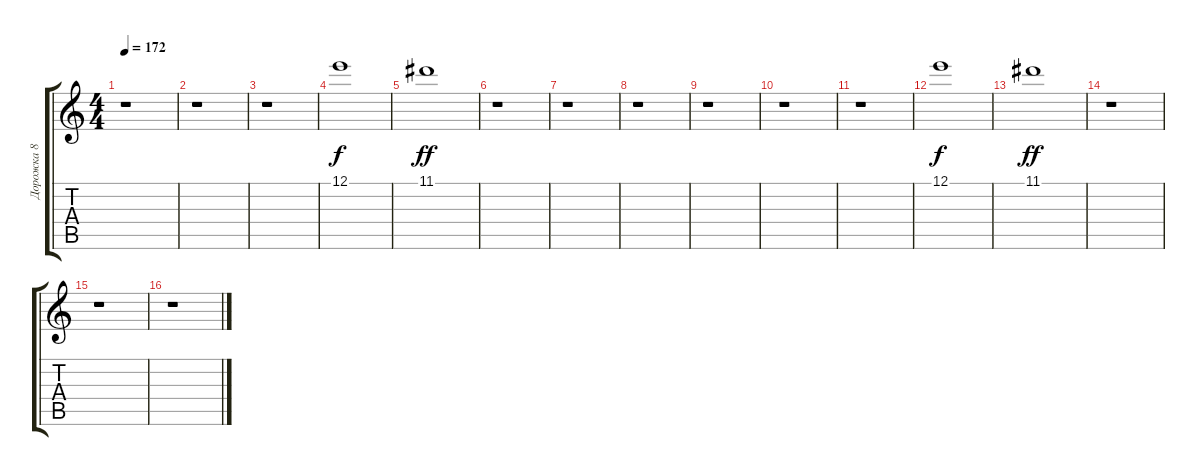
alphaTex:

\track ("Дорожка 8" "Дорожка 8") {instrument overdrivenguitar}
\staff {score tabs}
\tuning (E4 B3 G3 D3 A2 E2) {hide}
\ts (4 4)
\tempo 172
\clef g2
\ks c
r.1{dy ff} |
r.1 |
r.1 |
12.1.1{dy f} |
11.1.1{dy ff} |
r.1 |
r.1 |
r.1 |
r.1 |
r.1 |
r.1 |
12.1.1{dy f} |
11.1.1{dy ff} |
r.1 |
r.1 |
r.1
